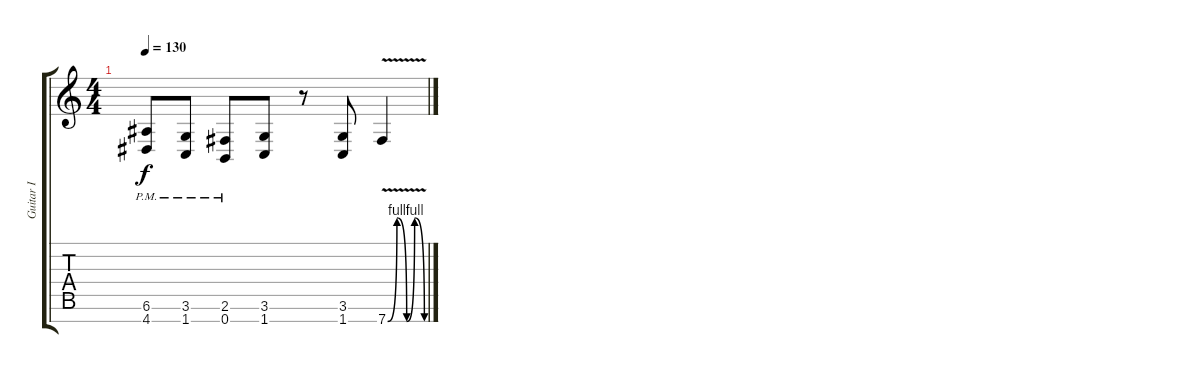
\track ("Guitar I" "Guitar I") {instrument distortionguitar}
\staff {score tabs}
\tuning (E4 B3 G3 D3 A2 E2 B1) {hide}
\ts (4 4)
\tempo 130
\clef g2
\ks c
(6.6{pm} 4.7{pm}).8{dy f} (3.6{pm} 1.7{pm}).8 (2.6{pm} 0.7{pm}).8 (3.6 1.7).8 r.8 (3.6 1.7).8 7.7{be (custom 0 0 15 4 31 0 44 4 60 0) v}.4{instrument guitarharmonics}
